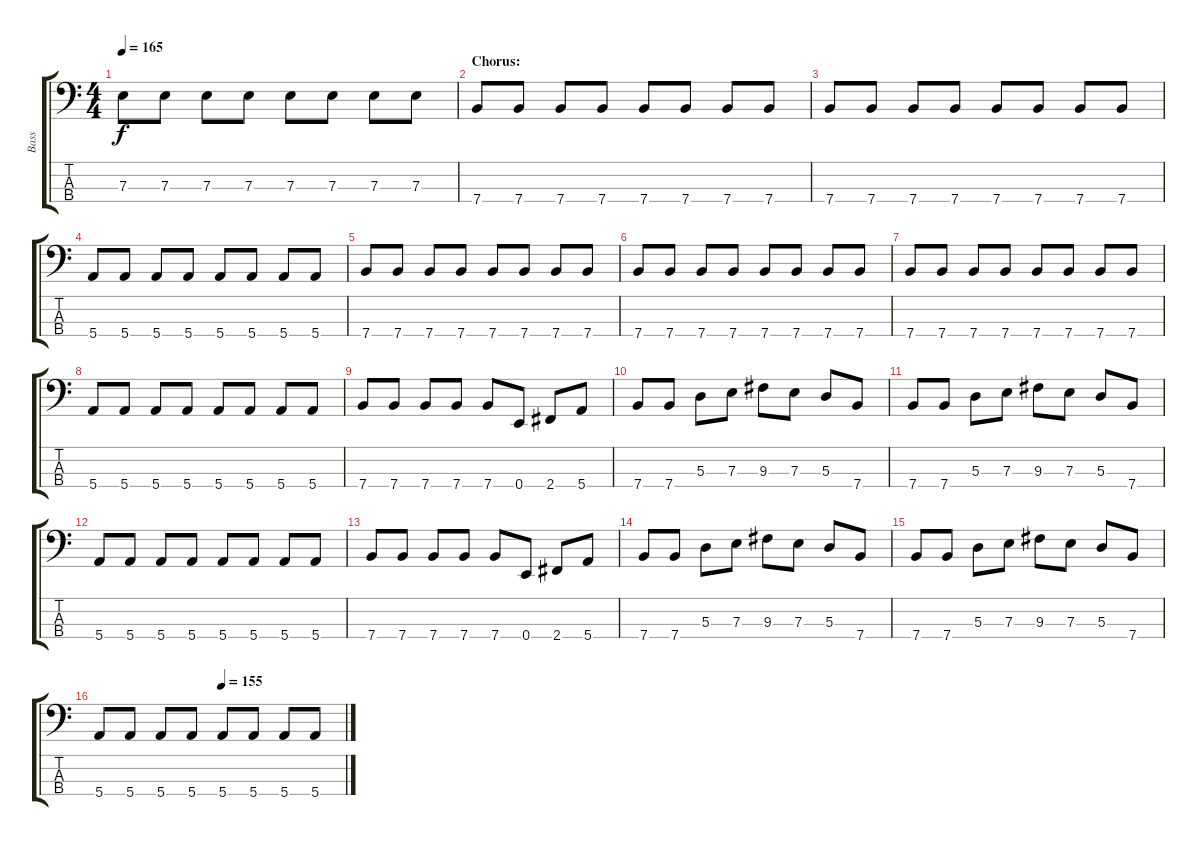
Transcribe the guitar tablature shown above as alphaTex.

\track ("Bass" "Bass") {instrument electricbasspick}
\staff {score tabs}
\tuning (G2 D2 A1 E1) {hide}
\ts (4 4)
\tempo 165
\clef f4
\ks c
7.3.8{dy f} 7.3.8 7.3.8 7.3.8 7.3.8 7.3.8 7.3.8 7.3.8 |
\section ("" "Chorus:")
7.4.8 7.4.8 7.4.8 7.4.8 7.4.8 7.4.8 7.4.8 7.4.8 |
7.4.8 7.4.8 7.4.8 7.4.8 7.4.8 7.4.8 7.4.8 7.4.8 |
5.4.8 5.4.8 5.4.8 5.4.8 5.4.8 5.4.8 5.4.8 5.4.8 |
7.4.8 7.4.8 7.4.8 7.4.8 7.4.8 7.4.8 7.4.8 7.4.8 |
7.4.8 7.4.8 7.4.8 7.4.8 7.4.8 7.4.8 7.4.8 7.4.8 |
7.4.8 7.4.8 7.4.8 7.4.8 7.4.8 7.4.8 7.4.8 7.4.8 |
5.4.8 5.4.8 5.4.8 5.4.8 5.4.8 5.4.8 5.4.8 5.4.8 |
7.4.8 7.4.8 7.4.8 7.4.8 7.4.8 0.4.8 2.4.8 5.4.8 |
7.4.8 7.4.8 5.3.8 7.3.8 9.3.8 7.3.8 5.3.8 7.4.8 |
7.4.8 7.4.8 5.3.8 7.3.8 9.3.8 7.3.8 5.3.8 7.4.8 |
5.4.8 5.4.8 5.4.8 5.4.8 5.4.8 5.4.8 5.4.8 5.4.8 |
7.4.8 7.4.8 7.4.8 7.4.8 7.4.8 0.4.8 2.4.8 5.4.8 |
7.4.8 7.4.8 5.3.8 7.3.8 9.3.8 7.3.8 5.3.8 7.4.8 |
7.4.8 7.4.8 5.3.8 7.3.8 9.3.8 7.3.8 5.3.8 7.4.8 |
\tempo (155 0.5)
5.4.8 5.4.8 5.4.8 5.4.8 5.4.8 5.4.8 5.4.8 5.4.8
